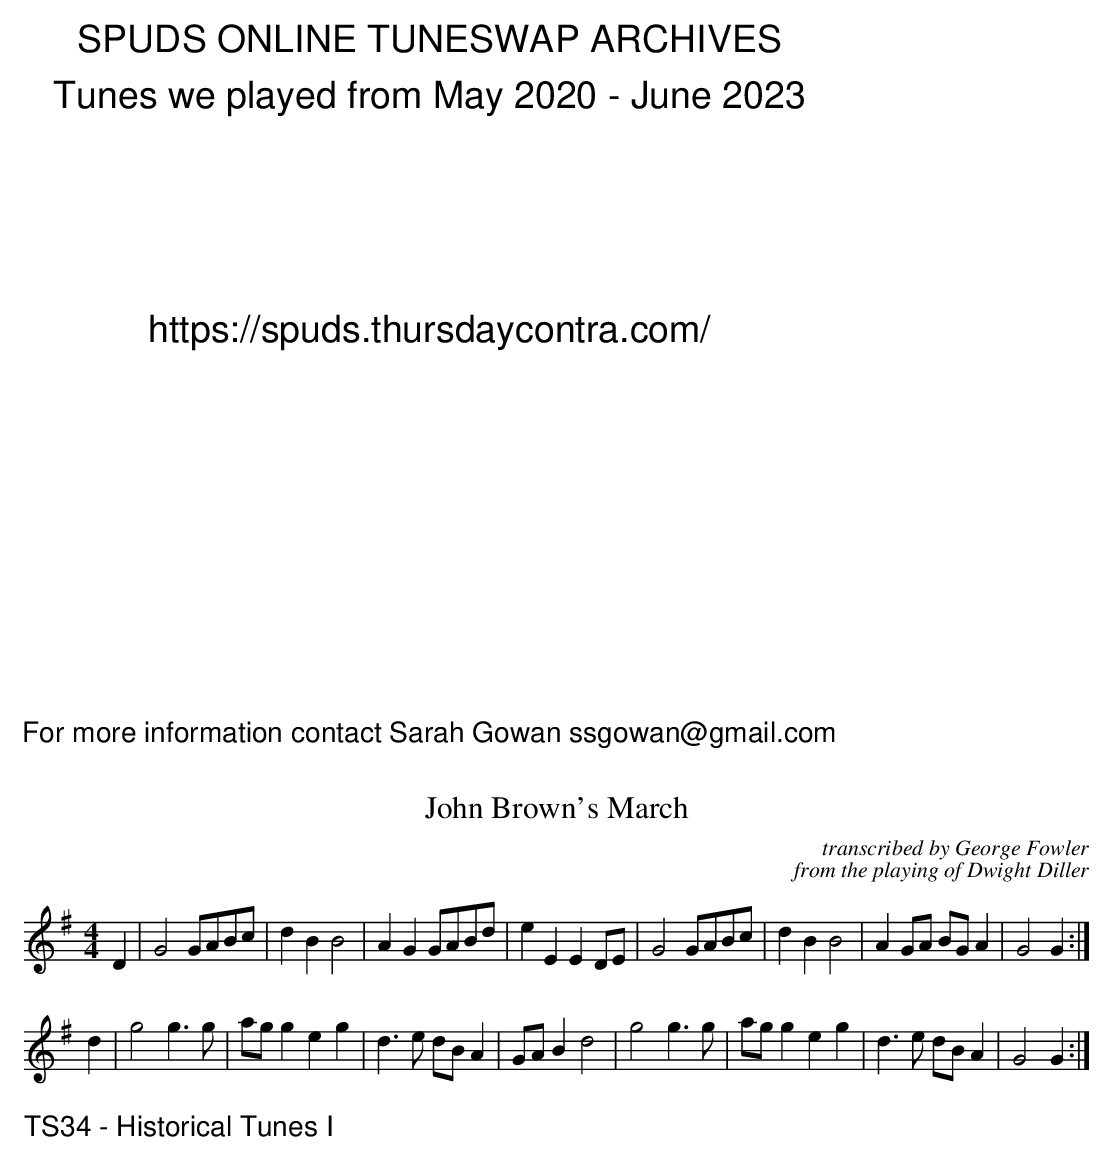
X:1
T: John Brown's March
C: transcribed by George Fowler
C: from the playing of Dwight Diller
M: 4/4
L:1/4
K:G
D|G2 G/A/B/c/|dBB2|AG G/A/B/d/|eEE D/E/|G2 G/A/B/c/|dBB2|A G/A/ B/G/A|G2 G:|
d|'g2'g>'g|'a/'g/ 'ge 'g|d>e d/B/A|G/A/ Bd2|'g2'g>'g|'a/'g/ 'ge 'g|d>e d/B/A|G2G:|
